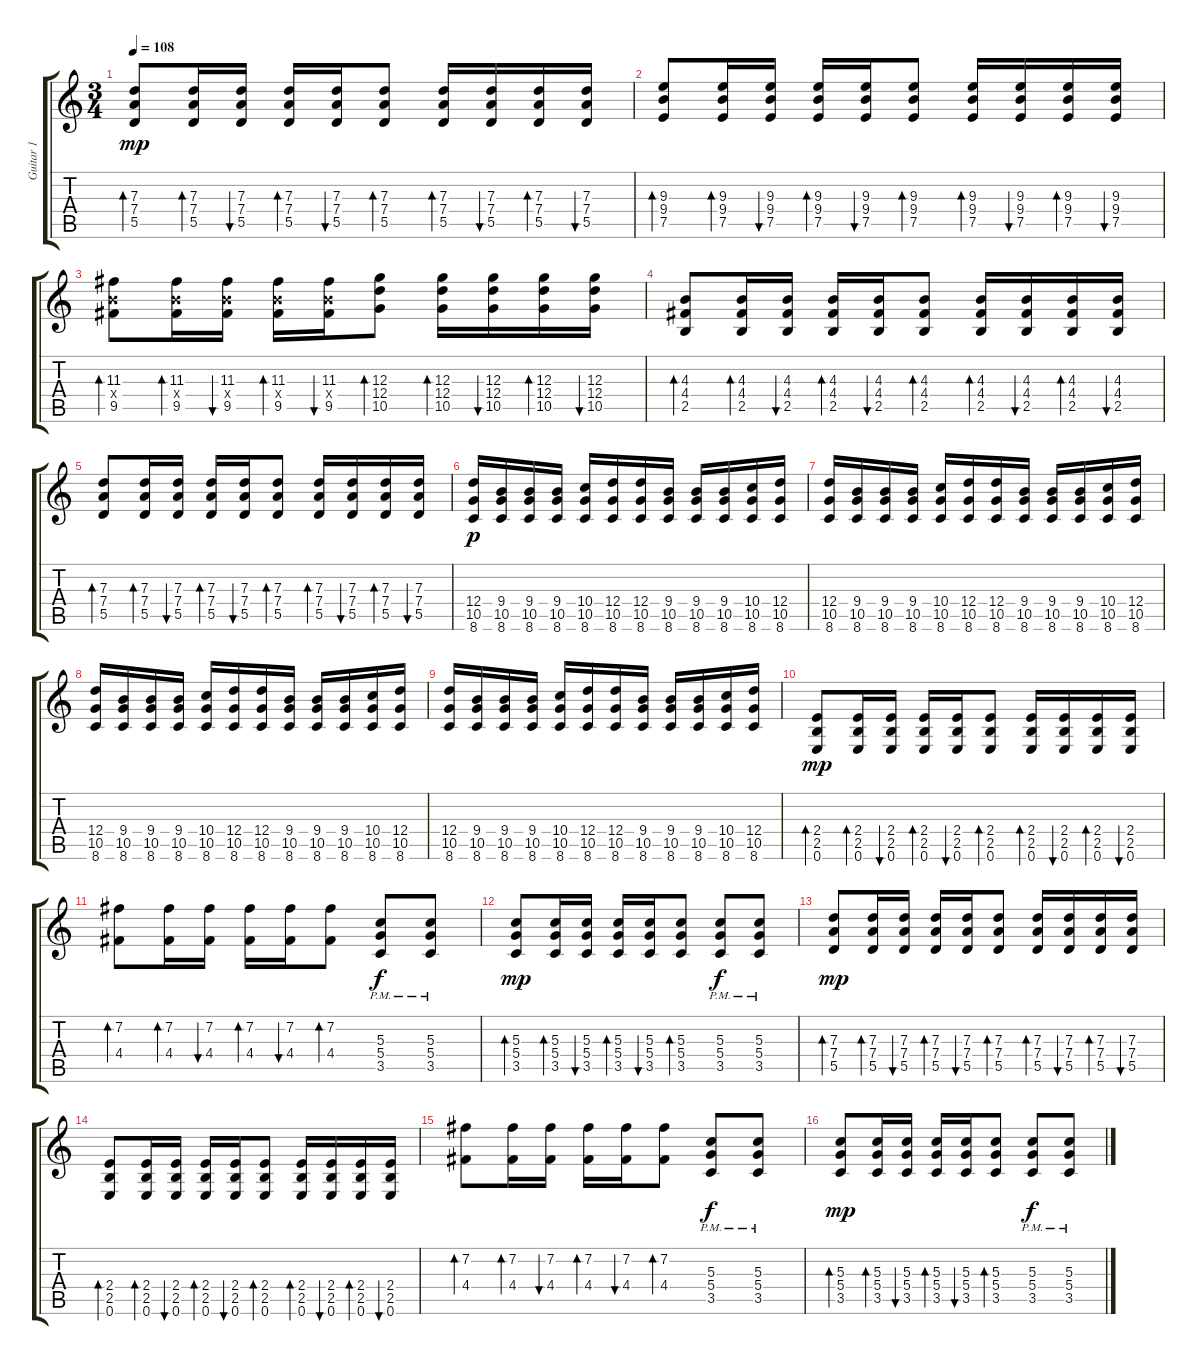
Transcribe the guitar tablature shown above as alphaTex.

\track ("Guitar 1" "Guitar 1") {instrument acousticguitarsteel}
\staff {score tabs}
\tuning (E4 B3 G3 D3 A2 E2) {hide}
\ts (3 4)
\tempo 108
\clef g2
\ks c
(7.3 7.4 5.5).8{bd 120 dy mp} (7.3 7.4 5.5).16{bd 120} (7.3 7.4 5.5).16{bu 120} (7.3 7.4 5.5).16{bd 120} (7.3 7.4 5.5).16{bu 120} (7.3 7.4 5.5).8{bd 120} (7.3 7.4 5.5).16{bd 120} (7.3 7.4 5.5).16{bu 120} (7.3 7.4 5.5).16{bd 120} (7.3 7.4 5.5).16{bu 120} |
(9.3 9.4 7.5).8{bd 120} (9.3 9.4 7.5).16{bd 120} (9.3 9.4 7.5).16{bu 120} (9.3 9.4 7.5).16{bd 120} (9.3 9.4 7.5).16{bu 120} (9.3 9.4 7.5).8{bd 120} (9.3 9.4 7.5).16{bd 120} (9.3 9.4 7.5).16{bu 120} (9.3 9.4 7.5).16{bd 120} (9.3 9.4 7.5).16{bu 120} |
(11.3 9.4{x} 9.5).8{bd 120} (11.3 9.4{x} 9.5).16{bd 120} (11.3 9.4{x} 9.5).16{bu 120} (11.3 9.4{x} 9.5).16{bd 120} (11.3 9.4{x} 9.5).16{bu 120} (12.3 12.4 10.5).8{bd 120} (12.3 12.4 10.5).16{bd 120} (12.3 12.4 10.5).16{bu 120} (12.3 12.4 10.5).16{bd 120} (12.3 12.4 10.5).16{bu 120} |
(4.3 4.4 2.5).8{bd 120} (4.3 4.4 2.5).16{bd 120} (4.3 4.4 2.5).16{bu 120} (4.3 4.4 2.5).16{bd 120} (4.3 4.4 2.5).16{bu 120} (4.3 4.4 2.5).8{bd 120} (4.3 4.4 2.5).16{bd 120} (4.3 4.4 2.5).16{bu 120} (4.3 4.4 2.5).16{bd 120} (4.3 4.4 2.5).16{bu 120} |
(7.3 7.4 5.5).8{bd 120} (7.3 7.4 5.5).16{bd 120} (7.3 7.4 5.5).16{bu 120} (7.3 7.4 5.5).16{bd 120} (7.3 7.4 5.5).16{bu 120} (7.3 7.4 5.5).8{bd 120} (7.3 7.4 5.5).16{bd 120} (7.3 7.4 5.5).16{bu 120} (7.3 7.4 5.5).16{bd 120} (7.3 7.4 5.5).16{bu 120} |
(12.4 10.5 8.6).16{dy p} (9.4 10.5 8.6).16 (9.4 10.5 8.6).16 (9.4 10.5 8.6).16 (10.4 10.5 8.6).16 (12.4 10.5 8.6).16 (12.4 10.5 8.6).16 (9.4 10.5 8.6).16 (9.4 10.5 8.6).16 (9.4 10.5 8.6).16 (10.4 10.5 8.6).16 (12.4 10.5 8.6).16 |
(12.4 10.5 8.6).16 (9.4 10.5 8.6).16 (9.4 10.5 8.6).16 (9.4 10.5 8.6).16 (10.4 10.5 8.6).16 (12.4 10.5 8.6).16 (12.4 10.5 8.6).16 (9.4 10.5 8.6).16 (9.4 10.5 8.6).16 (9.4 10.5 8.6).16 (10.4 10.5 8.6).16 (12.4 10.5 8.6).16 |
(12.4 10.5 8.6).16 (9.4 10.5 8.6).16 (9.4 10.5 8.6).16 (9.4 10.5 8.6).16 (10.4 10.5 8.6).16 (12.4 10.5 8.6).16 (12.4 10.5 8.6).16 (9.4 10.5 8.6).16 (9.4 10.5 8.6).16 (9.4 10.5 8.6).16 (10.4 10.5 8.6).16 (12.4 10.5 8.6).16 |
(12.4 10.5 8.6).16 (9.4 10.5 8.6).16 (9.4 10.5 8.6).16 (9.4 10.5 8.6).16 (10.4 10.5 8.6).16 (12.4 10.5 8.6).16 (12.4 10.5 8.6).16 (9.4 10.5 8.6).16 (9.4 10.5 8.6).16 (9.4 10.5 8.6).16 (10.4 10.5 8.6).16 (12.4 10.5 8.6).16 |
(2.4 2.5 0.6).8{bd 120 dy mp} (2.4 2.5 0.6).16{bd 120} (2.4 2.5 0.6).16{bu 120} (2.4 2.5 0.6).16{bd 120} (2.4 2.5 0.6).16{bu 120} (2.4 2.5 0.6).8{bd 120} (2.4 2.5 0.6).16{bd 120} (2.4 2.5 0.6).16{bu 120} (2.4 2.5 0.6).16{bd 120} (2.4 2.5 0.6).16{bu 120} |
(7.2 4.4).8{bd 120} (7.2 4.4).16{bd 120} (7.2 4.4).16{bu 120} (7.2 4.4).16{bd 120} (7.2 4.4).16{bu 120} (7.2 4.4).8{bd 120} (5.3{pm} 5.4{pm} 3.5{pm}).8{dy f} (5.3{pm} 5.4{pm} 3.5{pm}).8 |
(5.3 5.4 3.5).8{bd 120 dy mp} (5.3 5.4 3.5).16{bd 120} (5.3 5.4 3.5).16{bu 120} (5.3 5.4 3.5).16{bd 120} (5.3 5.4 3.5).16{bu 120} (5.3 5.4 3.5).8{bd 120} (5.3{pm} 5.4{pm} 3.5{pm}).8{dy f} (5.3{pm} 5.4{pm} 3.5{pm}).8 |
(7.3 7.4 5.5).8{bd 120 dy mp} (7.3 7.4 5.5).16{bd 120} (7.3 7.4 5.5).16{bu 120} (7.3 7.4 5.5).16{bd 120} (7.3 7.4 5.5).16{bu 120} (7.3 7.4 5.5).8{bd 120} (7.3 7.4 5.5).16{bd 120} (7.3 7.4 5.5).16{bu 120} (7.3 7.4 5.5).16{bd 120} (7.3 7.4 5.5).16{bu 120} |
(2.4 2.5 0.6).8{bd 120} (2.4 2.5 0.6).16{bd 120} (2.4 2.5 0.6).16{bu 120} (2.4 2.5 0.6).16{bd 120} (2.4 2.5 0.6).16{bu 120} (2.4 2.5 0.6).8{bd 120} (2.4 2.5 0.6).16{bd 120} (2.4 2.5 0.6).16{bu 120} (2.4 2.5 0.6).16{bd 120} (2.4 2.5 0.6).16{bu 120} |
(7.2 4.4).8{bd 120} (7.2 4.4).16{bd 120} (7.2 4.4).16{bu 120} (7.2 4.4).16{bd 120} (7.2 4.4).16{bu 120} (7.2 4.4).8{bd 120} (5.3{pm} 5.4{pm} 3.5{pm}).8{dy f} (5.3{pm} 5.4{pm} 3.5{pm}).8 |
(5.3 5.4 3.5).8{bd 120 dy mp} (5.3 5.4 3.5).16{bd 120} (5.3 5.4 3.5).16{bu 120} (5.3 5.4 3.5).16{bd 120} (5.3 5.4 3.5).16{bu 120} (5.3 5.4 3.5).8{bd 120} (5.3{pm} 5.4{pm} 3.5{pm}).8{dy f} (5.3{pm} 5.4{pm} 3.5{pm}).8
